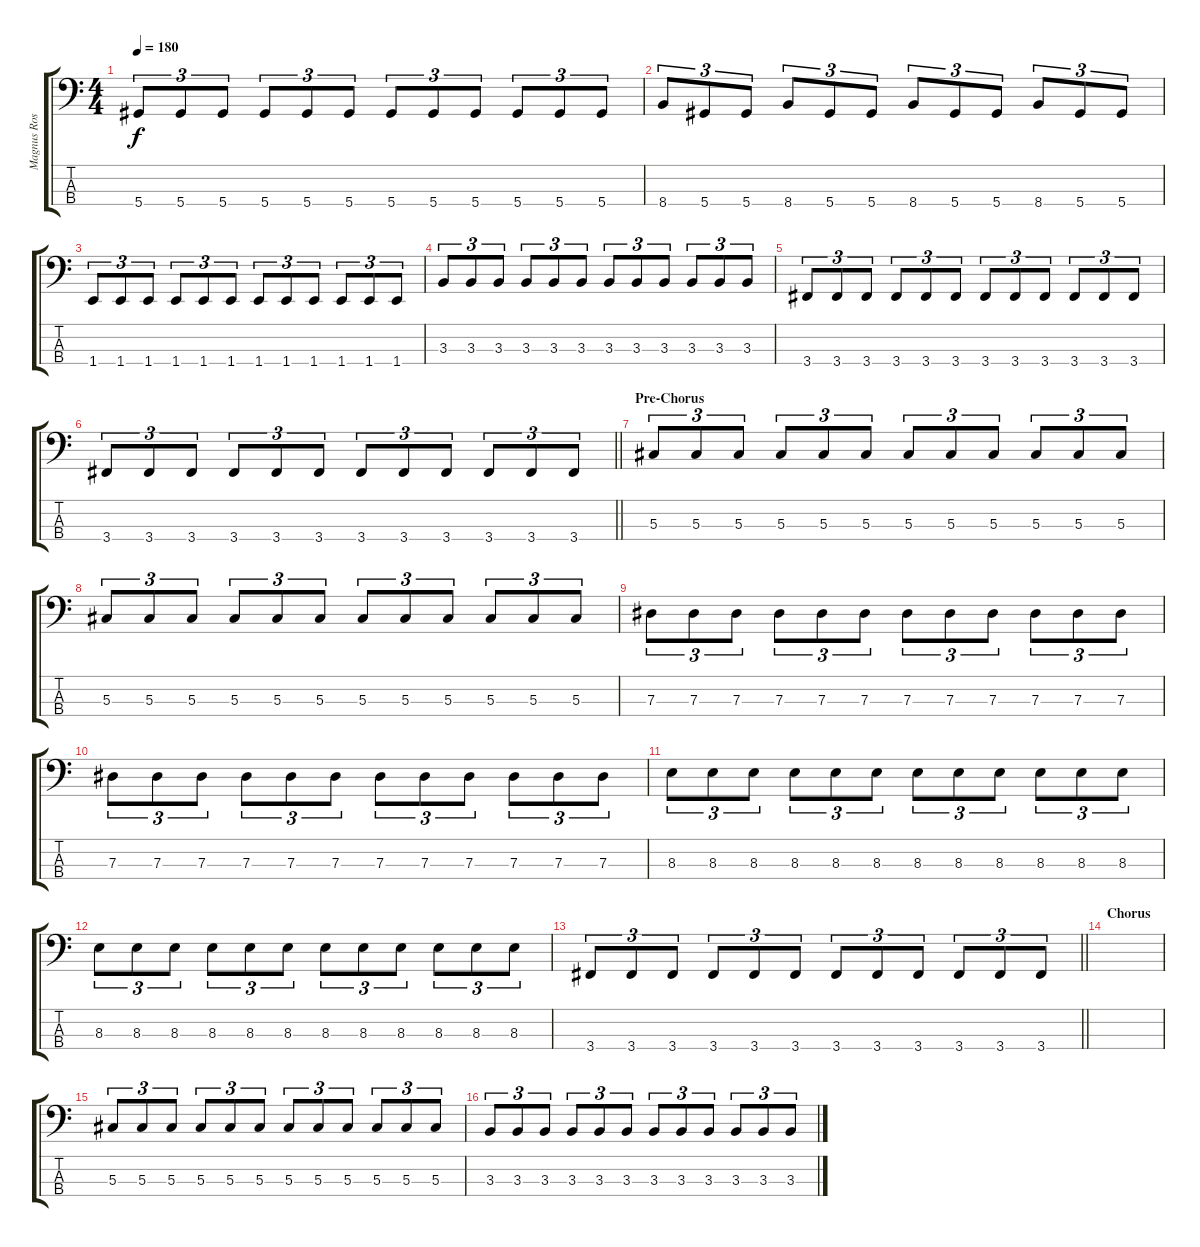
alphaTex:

\track ("Magnus Rosén" "Magnus Ros") {instrument electricbassfinger}
\staff {score tabs}
\tuning (Gb2 Db2 Ab1 Eb1) {hide}
\ts (4 4)
\tempo 180
\clef f4
\ks c
5.4.8{tu (3 2) dy f} 5.4.8{tu (3 2)} 5.4.8{tu (3 2)} 5.4.8{tu (3 2)} 5.4.8{tu (3 2)} 5.4.8{tu (3 2)} 5.4.8{tu (3 2)} 5.4.8{tu (3 2)} 5.4.8{tu (3 2)} 5.4.8{tu (3 2)} 5.4.8{tu (3 2)} 5.4.8{tu (3 2)} |
8.4.8{tu (3 2)} 5.4.8{tu (3 2)} 5.4.8{tu (3 2)} 8.4.8{tu (3 2)} 5.4.8{tu (3 2)} 5.4.8{tu (3 2)} 8.4.8{tu (3 2)} 5.4.8{tu (3 2)} 5.4.8{tu (3 2)} 8.4.8{tu (3 2)} 5.4.8{tu (3 2)} 5.4.8{tu (3 2)} |
1.4.8{tu (3 2)} 1.4.8{tu (3 2)} 1.4.8{tu (3 2)} 1.4.8{tu (3 2)} 1.4.8{tu (3 2)} 1.4.8{tu (3 2)} 1.4.8{tu (3 2)} 1.4.8{tu (3 2)} 1.4.8{tu (3 2)} 1.4.8{tu (3 2)} 1.4.8{tu (3 2)} 1.4.8{tu (3 2)} |
3.3.8{tu (3 2)} 3.3.8{tu (3 2)} 3.3.8{tu (3 2)} 3.3.8{tu (3 2)} 3.3.8{tu (3 2)} 3.3.8{tu (3 2)} 3.3.8{tu (3 2)} 3.3.8{tu (3 2)} 3.3.8{tu (3 2)} 3.3.8{tu (3 2)} 3.3.8{tu (3 2)} 3.3.8{tu (3 2)} |
3.4.8{tu (3 2)} 3.4.8{tu (3 2)} 3.4.8{tu (3 2)} 3.4.8{tu (3 2)} 3.4.8{tu (3 2)} 3.4.8{tu (3 2)} 3.4.8{tu (3 2)} 3.4.8{tu (3 2)} 3.4.8{tu (3 2)} 3.4.8{tu (3 2)} 3.4.8{tu (3 2)} 3.4.8{tu (3 2)} |
\barLineRight lightlight
3.4.8{tu (3 2)} 3.4.8{tu (3 2)} 3.4.8{tu (3 2)} 3.4.8{tu (3 2)} 3.4.8{tu (3 2)} 3.4.8{tu (3 2)} 3.4.8{tu (3 2)} 3.4.8{tu (3 2)} 3.4.8{tu (3 2)} 3.4.8{tu (3 2)} 3.4.8{tu (3 2)} 3.4.8{tu (3 2)} |
\section ("" "Pre-Chorus")
5.3.8{tu (3 2)} 5.3.8{tu (3 2)} 5.3.8{tu (3 2)} 5.3.8{tu (3 2)} 5.3.8{tu (3 2)} 5.3.8{tu (3 2)} 5.3.8{tu (3 2)} 5.3.8{tu (3 2)} 5.3.8{tu (3 2)} 5.3.8{tu (3 2)} 5.3.8{tu (3 2)} 5.3.8{tu (3 2)} |
5.3.8{tu (3 2)} 5.3.8{tu (3 2)} 5.3.8{tu (3 2)} 5.3.8{tu (3 2)} 5.3.8{tu (3 2)} 5.3.8{tu (3 2)} 5.3.8{tu (3 2)} 5.3.8{tu (3 2)} 5.3.8{tu (3 2)} 5.3.8{tu (3 2)} 5.3.8{tu (3 2)} 5.3.8{tu (3 2)} |
7.3.8{tu (3 2)} 7.3.8{tu (3 2)} 7.3.8{tu (3 2)} 7.3.8{tu (3 2)} 7.3.8{tu (3 2)} 7.3.8{tu (3 2)} 7.3.8{tu (3 2)} 7.3.8{tu (3 2)} 7.3.8{tu (3 2)} 7.3.8{tu (3 2)} 7.3.8{tu (3 2)} 7.3.8{tu (3 2)} |
7.3.8{tu (3 2)} 7.3.8{tu (3 2)} 7.3.8{tu (3 2)} 7.3.8{tu (3 2)} 7.3.8{tu (3 2)} 7.3.8{tu (3 2)} 7.3.8{tu (3 2)} 7.3.8{tu (3 2)} 7.3.8{tu (3 2)} 7.3.8{tu (3 2)} 7.3.8{tu (3 2)} 7.3.8{tu (3 2)} |
8.3.8{tu (3 2)} 8.3.8{tu (3 2)} 8.3.8{tu (3 2)} 8.3.8{tu (3 2)} 8.3.8{tu (3 2)} 8.3.8{tu (3 2)} 8.3.8{tu (3 2)} 8.3.8{tu (3 2)} 8.3.8{tu (3 2)} 8.3.8{tu (3 2)} 8.3.8{tu (3 2)} 8.3.8{tu (3 2)} |
8.3.8{tu (3 2)} 8.3.8{tu (3 2)} 8.3.8{tu (3 2)} 8.3.8{tu (3 2)} 8.3.8{tu (3 2)} 8.3.8{tu (3 2)} 8.3.8{tu (3 2)} 8.3.8{tu (3 2)} 8.3.8{tu (3 2)} 8.3.8{tu (3 2)} 8.3.8{tu (3 2)} 8.3.8{tu (3 2)} |
\barLineRight lightlight
3.4.8{tu (3 2)} 3.4.8{tu (3 2)} 3.4.8{tu (3 2)} 3.4.8{tu (3 2)} 3.4.8{tu (3 2)} 3.4.8{tu (3 2)} 3.4.8{tu (3 2)} 3.4.8{tu (3 2)} 3.4.8{tu (3 2)} 3.4.8{tu (3 2)} 3.4.8{tu (3 2)} 3.4.8{tu (3 2)} |
\section ("" "Chorus")
|
5.3.8{tu (3 2)} 5.3.8{tu (3 2)} 5.3.8{tu (3 2)} 5.3.8{tu (3 2)} 5.3.8{tu (3 2)} 5.3.8{tu (3 2)} 5.3.8{tu (3 2)} 5.3.8{tu (3 2)} 5.3.8{tu (3 2)} 5.3.8{tu (3 2)} 5.3.8{tu (3 2)} 5.3.8{tu (3 2)} |
3.3.8{tu (3 2)} 3.3.8{tu (3 2)} 3.3.8{tu (3 2)} 3.3.8{tu (3 2)} 3.3.8{tu (3 2)} 3.3.8{tu (3 2)} 3.3.8{tu (3 2)} 3.3.8{tu (3 2)} 3.3.8{tu (3 2)} 3.3.8{tu (3 2)} 3.3.8{tu (3 2)} 3.3.8{tu (3 2)}
